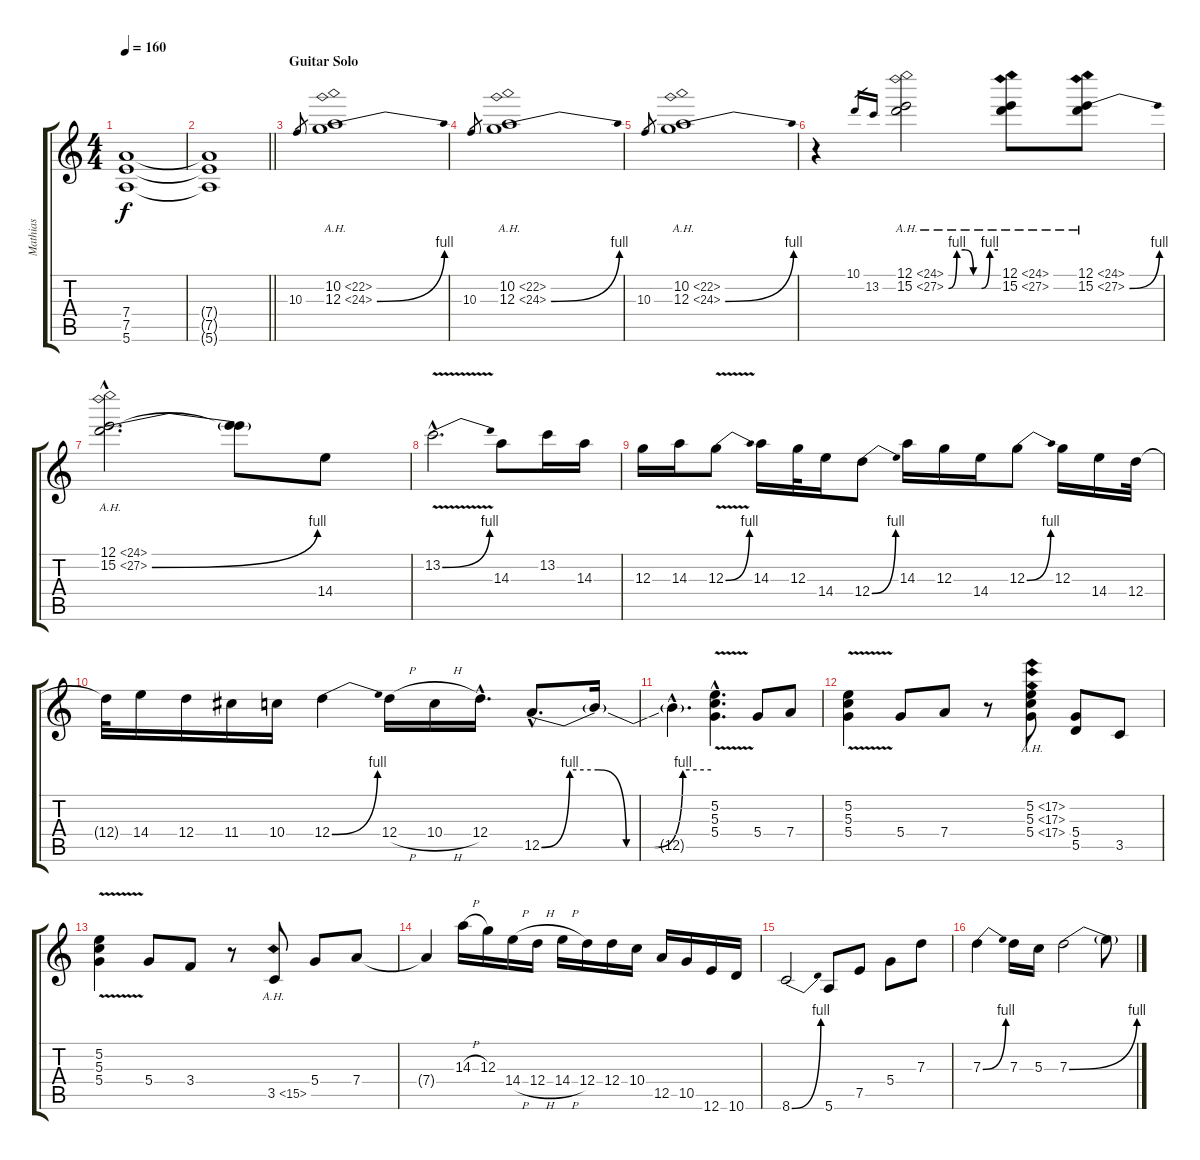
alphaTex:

\track ("Mathias" "Mathias") {instrument distortionguitar}
\staff {score tabs}
\tuning (E4 B3 G3 D3 A2 E2) {hide}
\ts (4 4)
\tempo 160
\clef g2
\ks c
(7.4 7.5 5.6).1{dy f} |
\barLineRight lightlight
(7.4{t} 7.5{t} 5.6{t}).1 |
\section ("" "Guitar Solo")
10.3.8{gr} (10.2{ah 12} 12.3{be (bend 0 0 60 4) ah 12}).1 |
10.3.8{gr} (10.2{ah 12} 12.3{be (bend 0 0 60 4) ah 12}).1 |
10.3.8{gr} (10.2{ah 12} 12.3{be (bend 0 0 60 4) ah 12}).1 |
r.4 10.1.16{gr} 13.2.16{gr} (12.1{ah 12} 15.2{be (custom 0 0 10 4 20 4 30 0 40 0 50 4 60 4) ah 12}).2 (12.1{ah 12} 15.2{ah 12}).8 (12.1{ah 12} 15.2{be (bend 0 0 60 4) ah 12}).8 |
(12.1{ah 12 hac} 15.2{be (bend 0 0 60 4) ah 12 hac}).2{d} (12.1{t} 15.2{t}).8 14.4.8 |
13.2{be (bend 0 0 60 4) v hac}.2{d} 14.3.8 13.2.16 14.3.16 |
12.3.16 14.3.16 12.3{be (bend 0 0 60 4) v}.8 14.3.16 12.3.32 14.4.16 12.4{be (bend 0 0 60 4)}.8 14.3.16 12.3.16 14.4.16 12.3{be (bend 0 0 60 4)}.8 12.3.16 14.4.16 12.4.32 |
12.4{t}.32 14.4.16 12.4.16 11.4.16 10.4.16 12.4{be (bend 0 0 60 4)}.4 12.4{h}.16 10.4{h}.16 12.4{hac}.16{d} 12.5{be (custom 0 0 10 4 20 4 30 0 40 0 50 4 60 4) hac}.8{d} 12.5{t}.16 |
12.5{hac t}.4{d} (5.2{v hac} 5.3{v hac} 5.4{v hac}).4{d} 5.4.8 7.4.8 |
(5.2{v} 5.3{v} 5.4{v}).4 5.4.8 7.4.8 r.8 (5.2{ah 12} 5.3{ah 12} 5.4{ah 12}).8 (5.4 5.5).8 3.5.8 |
(5.2{v} 5.3{v} 5.4{v}).4 5.4.8 3.4.8 r.8 3.5{ah 12}.8 5.4.8 7.4.8 |
7.4{t}.4 14.3{h}.16 12.3.16 14.4{h}.16 12.4{h}.16 14.4{h}.16 12.4.16 12.4.16 10.4.16 12.5.16 10.5.16 12.6.16 10.6.16 |
8.6{be (bend 0 0 60 4)}.2 5.6.8 7.5.8 5.4.8 7.3.8 |
7.3{be (bend 0 0 60 4)}.4 7.3.16 5.3.16 7.3{be (bend 0 0 60 4)}.2 7.3{t}.8
